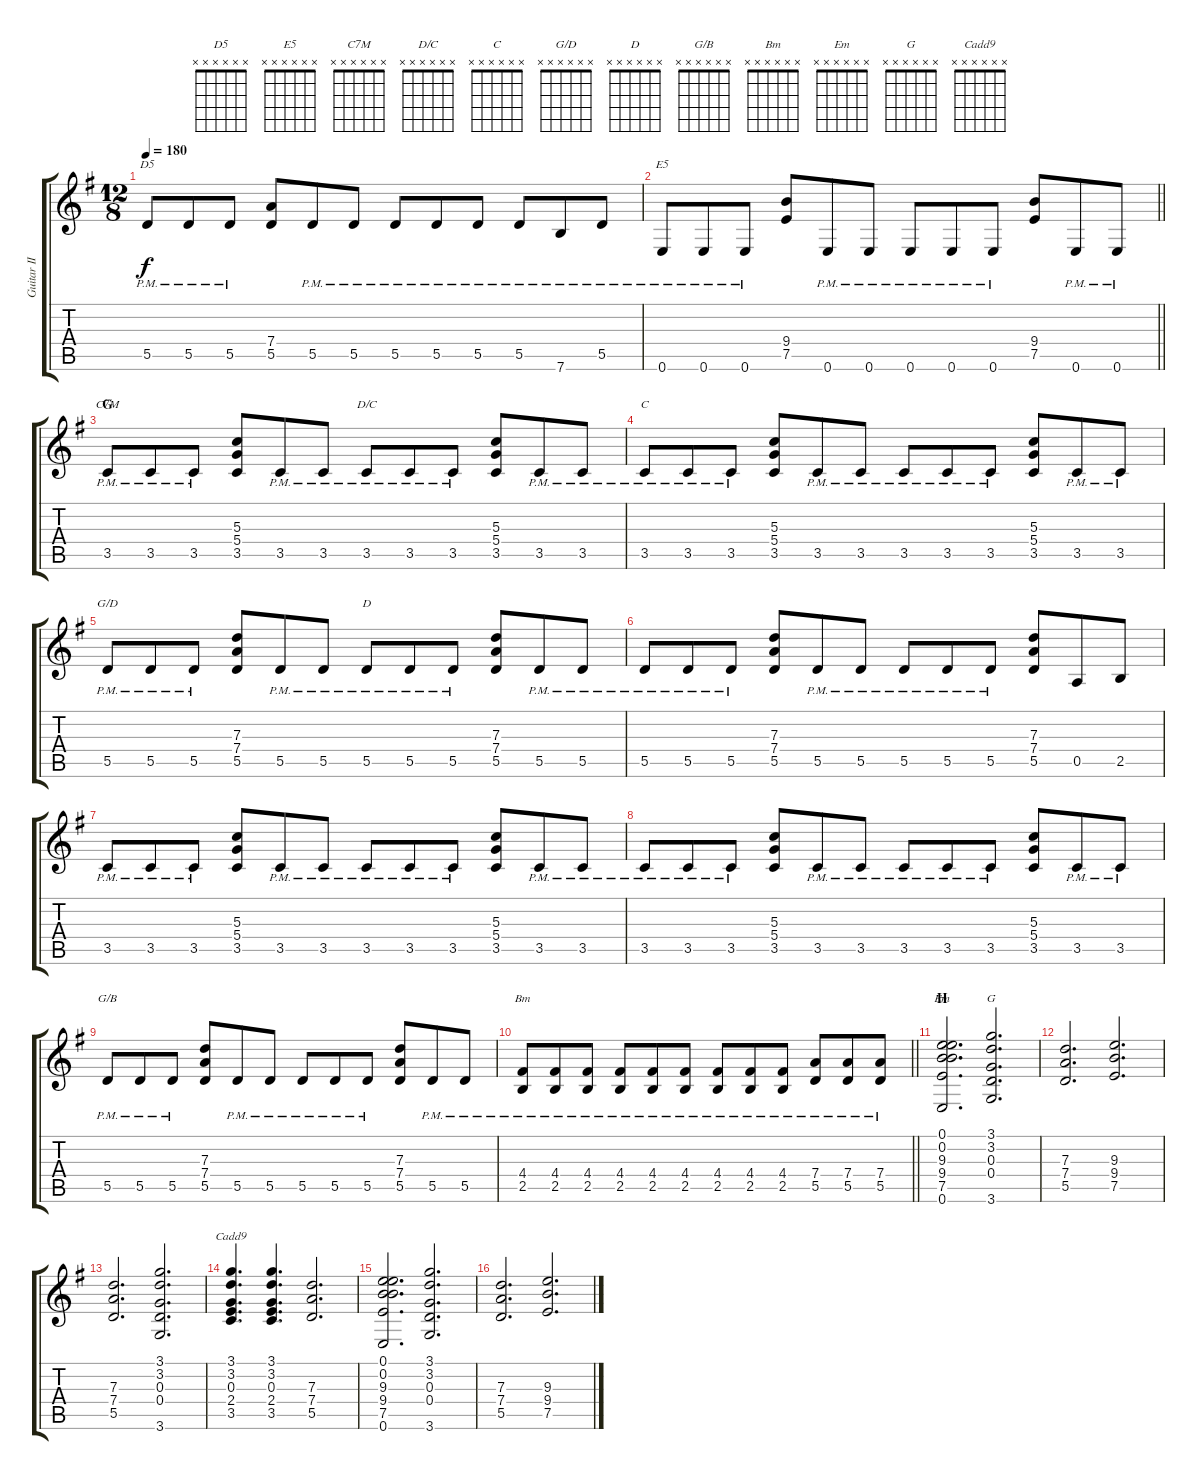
\track ("Guitar II" "Guitar II") {instrument distortionguitar}
\staff {score tabs}
\tuning (E4 B3 G3 D3 A2 E2) {hide}
\chord ("D5" x x x x x x)
\chord ("E5" x x x x x x)
\chord ("C7M" x x x x x x)
\chord ("D/C" x x x x x x)
\chord ("C" x x x x x x)
\chord ("G/D" x x x x x x)
\chord ("D" x x x x x x)
\chord ("G/B" x x x x x x)
\chord ("Bm" x x x x x x)
\chord ("Em" x x x x x x)
\chord ("G" x x x x x x)
\chord ("Cadd9" x x x x x x)
\ts (12 8)
\tempo 180
\clef g2
\ks g
5.5{pm}.8{ch "D5" dy f} 5.5{pm}.8 5.5{pm}.8 (7.4 5.5).8 5.5{pm}.8 5.5{pm}.8 5.5{pm}.8 5.5{pm}.8 5.5{pm}.8 5.5{pm}.8 7.6{pm}.8 5.5{pm}.8 |
\barLineRight lightlight
0.6{pm}.8{ch "E5"} 0.6{pm}.8 0.6{pm}.8 (9.4 7.5).8 0.6{pm}.8 0.6{pm}.8 0.6{pm}.8 0.6{pm}.8 0.6{pm}.8 (9.4 7.5).8 0.6{pm}.8 0.6{pm}.8 |
\section ("" "G")
3.5{pm}.8{ch "C7M"} 3.5{pm}.8 3.5{pm}.8 (5.3 5.4 3.5).8 3.5{pm}.8 3.5{pm}.8 3.5{pm}.8{ch "D/C"} 3.5{pm}.8 3.5{pm}.8 (5.3 5.4 3.5).8 3.5{pm}.8 3.5{pm}.8 |
3.5{pm}.8{ch "C"} 3.5{pm}.8 3.5{pm}.8 (5.3 5.4 3.5).8 3.5{pm}.8 3.5{pm}.8 3.5{pm}.8 3.5{pm}.8 3.5{pm}.8 (5.3 5.4 3.5).8 3.5{pm}.8 3.5{pm}.8 |
5.5{pm}.8{ch "G/D"} 5.5{pm}.8 5.5{pm}.8 (7.3 7.4 5.5).8 5.5{pm}.8 5.5{pm}.8 5.5{pm}.8{ch "D"} 5.5{pm}.8 5.5{pm}.8 (7.3 7.4 5.5).8 5.5{pm}.8 5.5{pm}.8 |
5.5{pm}.8 5.5{pm}.8 5.5{pm}.8 (7.3 7.4 5.5).8 5.5{pm}.8 5.5{pm}.8 5.5{pm}.8 5.5{pm}.8 5.5{pm}.8 (7.3 7.4 5.5).8 0.5.8 2.5.8 |
3.5{pm}.8 3.5{pm}.8 3.5{pm}.8 (5.3 5.4 3.5).8 3.5{pm}.8 3.5{pm}.8 3.5{pm}.8 3.5{pm}.8 3.5{pm}.8 (5.3 5.4 3.5).8 3.5{pm}.8 3.5{pm}.8 |
3.5{pm}.8 3.5{pm}.8 3.5{pm}.8 (5.3 5.4 3.5).8 3.5{pm}.8 3.5{pm}.8 3.5{pm}.8 3.5{pm}.8 3.5{pm}.8 (5.3 5.4 3.5).8 3.5{pm}.8 3.5{pm}.8 |
5.5{pm}.8{ch "G/B"} 5.5{pm}.8 5.5{pm}.8 (7.3 7.4 5.5).8 5.5{pm}.8 5.5{pm}.8 5.5{pm}.8 5.5{pm}.8 5.5{pm}.8 (7.3 7.4 5.5).8 5.5{pm}.8 5.5{pm}.8 |
\barLineRight lightlight
(4.4{pm} 2.5{pm}).8{ch "Bm"} (4.4{pm} 2.5{pm}).8 (4.4{pm} 2.5{pm}).8 (4.4{pm} 2.5{pm}).8 (4.4{pm} 2.5{pm}).8 (4.4{pm} 2.5{pm}).8 (4.4{pm} 2.5{pm}).8 (4.4{pm} 2.5{pm}).8 (4.4{pm} 2.5{pm}).8 (7.4{pm} 5.5{pm}).8 (7.4{pm} 5.5{pm}).8 (7.4{pm} 5.5{pm}).8 |
\section ("" "H")
(0.1 0.2 9.3 9.4 7.5 0.6).2{d ch "Em"} (3.1 3.2 0.3 0.4 3.6).2{d ch "G"} |
(7.3 7.4 5.5).2{d} (9.3 9.4 7.5).2{d} |
(7.3 7.4 5.5).2{d} (3.1 3.2 0.3 0.4 3.6).2{d} |
(3.1 3.2 0.3 2.4 3.5).4{d ch "Cadd9"} (3.1 3.2 0.3 2.4 3.5).4{d} (7.3 7.4 5.5).2{d} |
(0.1 0.2 9.3 9.4 7.5 0.6).2{d} (3.1 3.2 0.3 0.4 3.6).2{d} |
(7.3 7.4 5.5).2{d} (9.3 9.4 7.5).2{d}
